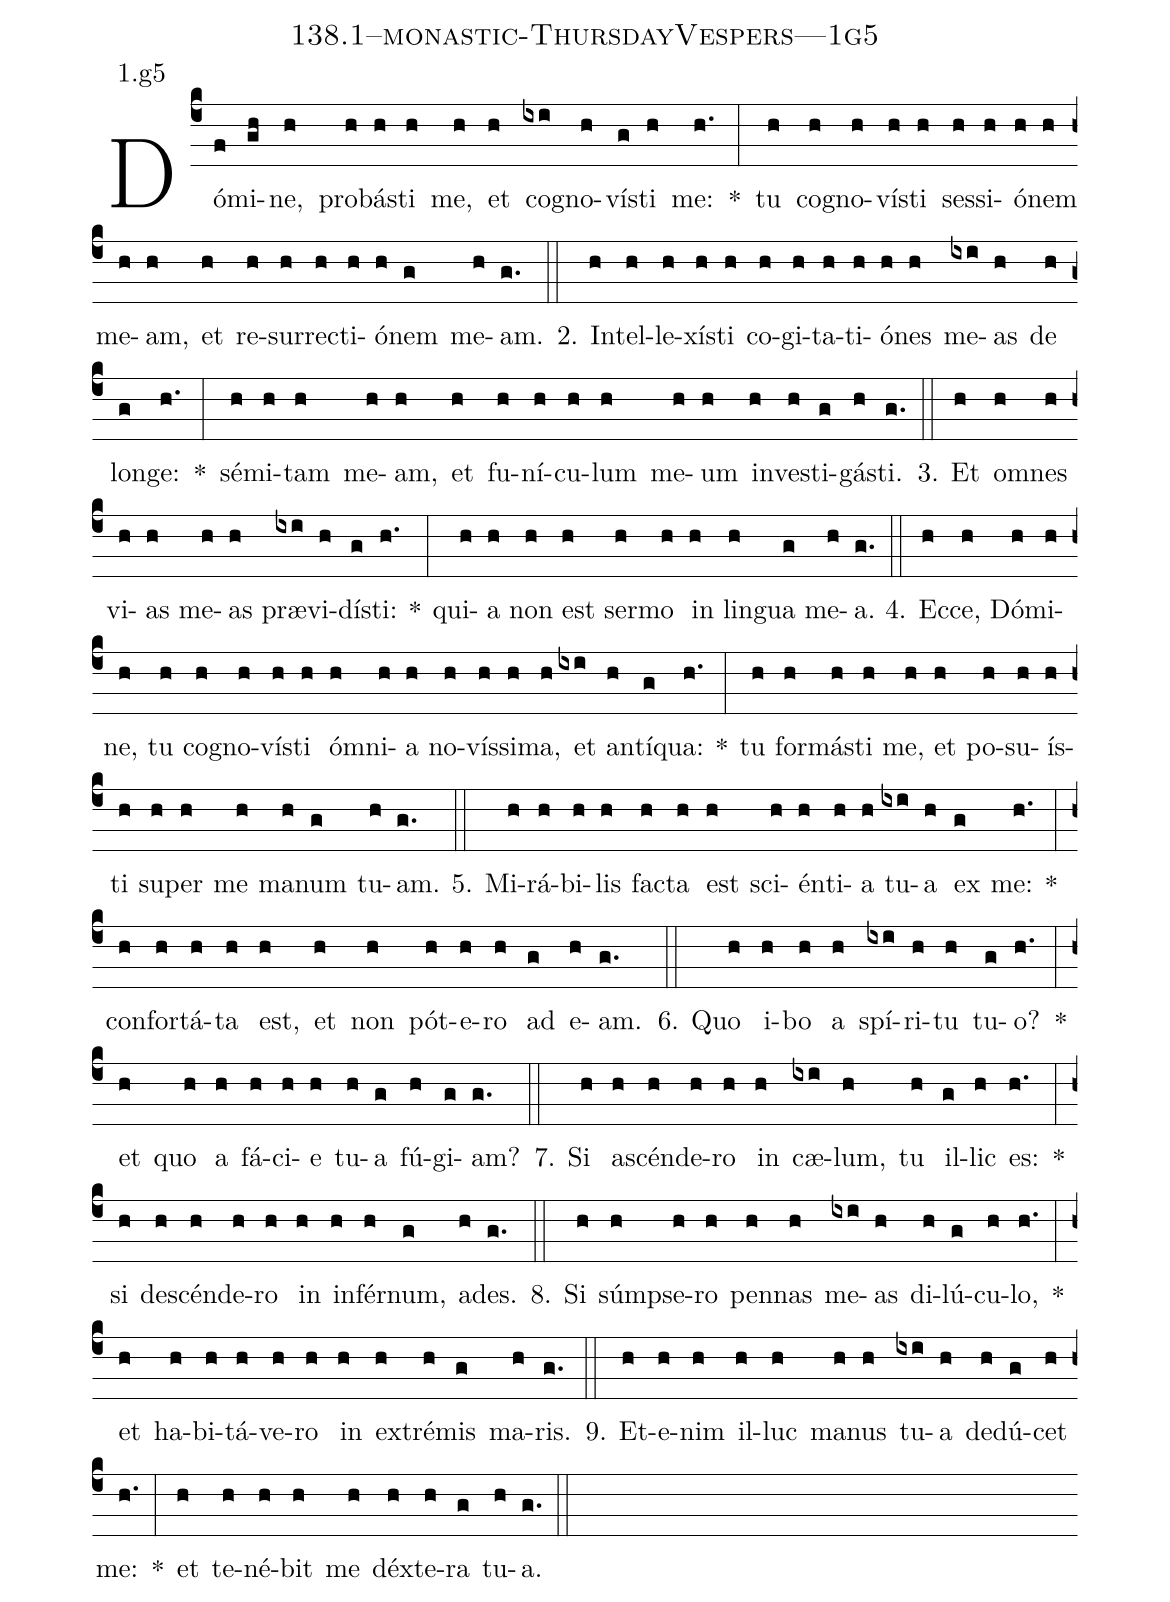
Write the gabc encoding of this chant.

name: 138.1--monastic-ThursdayVespers---1g5;
annotation: 1.g5;
%%
(c4)Dó(f)mi(gh)ne,(h) pro(h)bás(h)ti(h) me,(h) et(h) co(ixi)gno(h)vís(g)ti(h) me:(h.) *(:) tu(h) co(h)gno(h)vís(h)ti(h) ses(h)si(h)ó(h)nem(h) me(h)am,(h) et(h) re(h)sur(h)rec(h)ti(h)ó(h)nem(g) me(h)am.(g.) (::)
2. In(h)tel(h)le(h)xís(h)ti(h) co(h)gi(h)ta(h)ti(h)ó(h)nes(h) me(ixi)as(h) de(h) lon(g)ge:(h.) *(:) sé(h)mi(h)tam(h) me(h)am,(h) et(h) fu(h)ní(h)cu(h)lum(h) me(h)um(h) in(h)ves(h)ti(g)gás(h)ti.(g.) (::)
3. Et(h) om(h)nes(h) vi(h)as(h) me(h)as(h) præ(ixi)vi(h)dís(g)ti:(h.) *(:) qui(h)a(h) non(h) est(h) ser(h)mo(h) in(h) lin(h)gua(g) me(h)a.(g.) (::)
4. Ec(h)ce,(h) Dó(h)mi(h)ne,(h) tu(h) co(h)gno(h)vís(h)ti(h) óm(h)ni(h)a(h) no(h)vís(h)si(h)ma,(h) et(ixi) an(h)tí(g)qua:(h.) *(:) tu(h) for(h)más(h)ti(h) me,(h) et(h) po(h)su(h)ís(h)ti(h) su(h)per(h) me(h) ma(h)num(g) tu(h)am.(g.) (::)
5. Mi(h)rá(h)bi(h)lis(h) fac(h)ta(h) est(h) sci(h)én(h)ti(h)a(h) tu(ixi)a(h) ex(g) me:(h.) *(:) con(h)for(h)tá(h)ta(h) est,(h) et(h) non(h) pót(h)e(h)ro(h) ad(g) e(h)am.(g.) (::)
6. Quo(h) i(h)bo(h) a(h) spí(ixi)ri(h)tu(h) tu(g)o?(h.) *(:) et(h) quo(h) a(h) fá(h)ci(h)e(h) tu(h)a(g) fú(h)gi(g)am?(g.) (::)
7. Si(h) a(h)scén(h)de(h)ro(h) in(h) cæ(ixi)lum,(h) tu(h) il(g)lic(h) es:(h.) *(:) si(h) de(h)scén(h)de(h)ro(h) in(h) in(h)fér(h)num,(g) ad(h)es.(g.) (::)
8. Si(h) súmp(h)se(h)ro(h) pen(h)nas(h) me(ixi)as(h) di(h)lú(g)cu(h)lo,(h.) *(:) et(h) ha(h)bi(h)tá(h)ve(h)ro(h) in(h) ex(h)tré(h)mis(g) ma(h)ris.(g.) (::)
9. Et(h)e(h)nim(h) il(h)luc(h) ma(h)nus(h) tu(ixi)a(h) de(h)dú(g)cet(h) me:(h.) *(:) et(h) te(h)né(h)bit(h) me(h) déx(h)te(h)ra(g) tu(h)a.(g.) (::)
